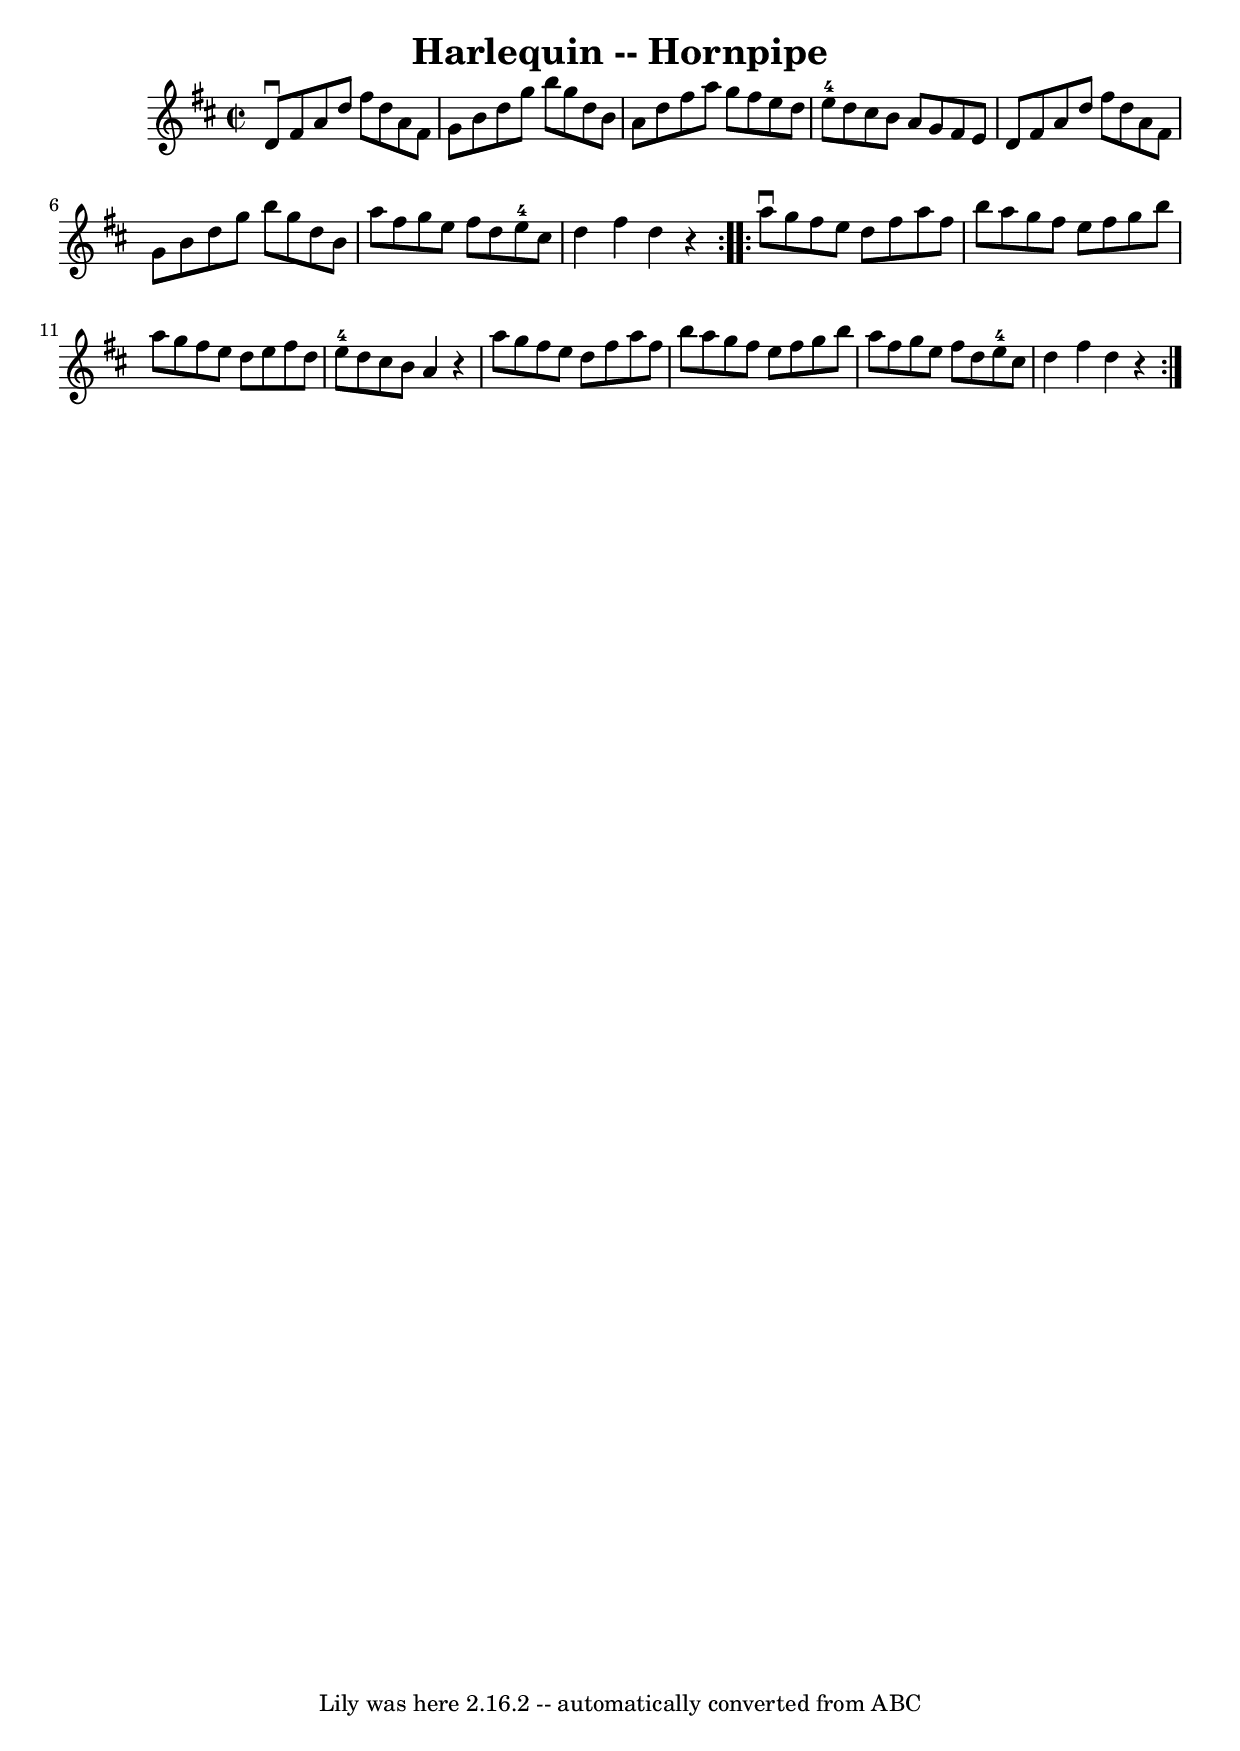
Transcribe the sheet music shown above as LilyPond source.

\version "2.16.2"
\include "Mammoth.ily"
\header {
  %% book = "Cole's 1000 Fiddle Tunes"
  crossRefNumber = "1"
  footnotes = ""
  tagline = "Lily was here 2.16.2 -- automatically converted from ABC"
  title = "Harlequin -- Hornpipe"

}
voicedefault =  {



  \repeat volta 2 {

    \override Staff.TimeSignature #'style = #'C
    \time 2/2 
    \key d \major d'8^\downbow fis'8 a'8 d''8 fis''8    
    d''8 a'8 fis'8  |
    g'8 b'8 d''8 g''8 b''8 g''8    
    d''8 b'8  |
    a'8 d''8 fis''8 a''8 g''8 fis''8 e''8 
    d''8  |
    e''8-4 d''8 cis''8 b'8 a'8 g'8 fis'8    
    e'8  |
    d'8 fis'8 a'8 d''8 fis''8 d''8 a'8 fis'8 
    |
    g'8 b'8 d''8 g''8 b''8 g''8 d''8 b'8  |
    
    a''8 fis''8 g''8 e''8 fis''8 d''8 e''8-4 cis''8  
    |
    d''4 fis''4 d''4    r4 
  }     
  \repeat volta 2 {
    a''8 
    ^\downbow g''8 fis''8 e''8 d''8 fis''8 a''8 fis''8  
    |
    b''8 a''8 g''8 fis''8 e''8 fis''8 g''8 b''8  
    |
    a''8 g''8 fis''8 e''8 d''8 e''8 fis''8 d''8  
    |
    e''8-4 d''8 cis''8 b'8 a'4    r4 |
    a''8    
    g''8 fis''8 e''8 d''8 fis''8 a''8 fis''8  |
    b''8    
    a''8 g''8 fis''8 e''8 fis''8 g''8 b''8  |
    a''8    
    fis''8 g''8 e''8 fis''8 d''8 e''8-4 cis''8  |
    d''4 
    fis''4 d''4    r4 
  }   

}

\score{
  <<

    \context Staff="default"
    {
      \voicedefault 
      
    }

  >>
  \layout {
    
  }
  \midi {
  }

}
